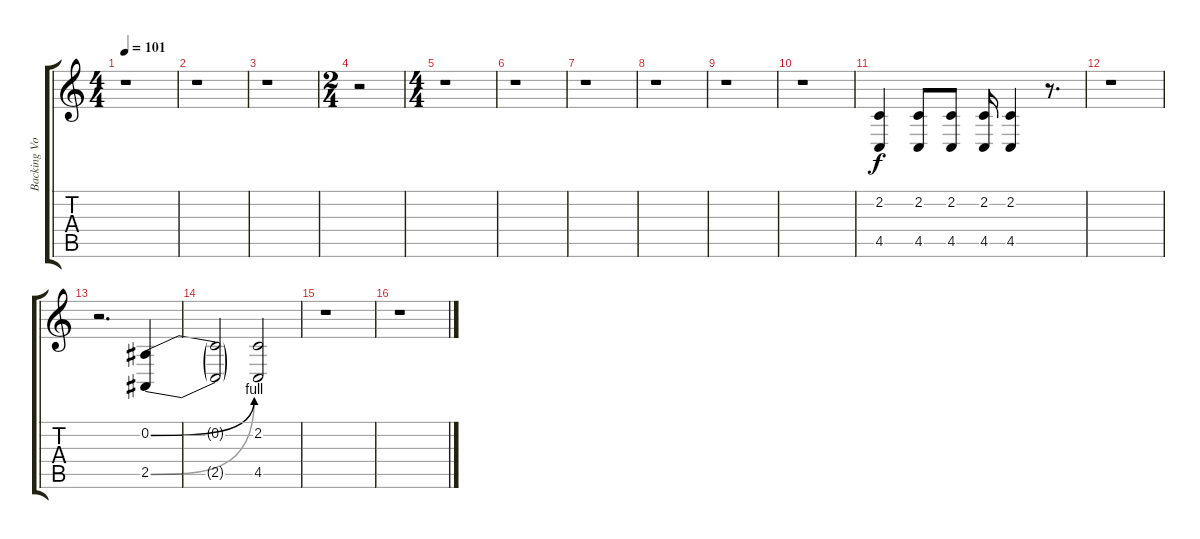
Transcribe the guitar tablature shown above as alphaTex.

\track ("Backing Vocals" "Backing Vo") {instrument lead6voice}
\staff {score tabs}
\tuning (Eb4 Bb3 Gb3 Db3 Ab2 Eb2) {hide}
\ts (4 4)
\tempo 101
\clef g2
\ks c
r.1{dy f instrument lead6voice} |
r.1 |
r.1 |
\ts (2 4)
r.2 |
\ts (4 4)
r.1 |
r.1 |
r.1 |
r.1 |
r.1 |
r.1 |
(2.2 4.5).4 (2.2 4.5).8 (2.2 4.5).8 (2.2 4.5).16 (2.2 4.5).4 r.8{d} |
r.1 |
r.2{d} (0.2{be (bend 0 0 60 4)} 2.5{be (bend 0 0 60 4)}).4 |
(0.2{t} 2.5{t}).2 (2.2 4.5).2 |
r.1 |
r.1
